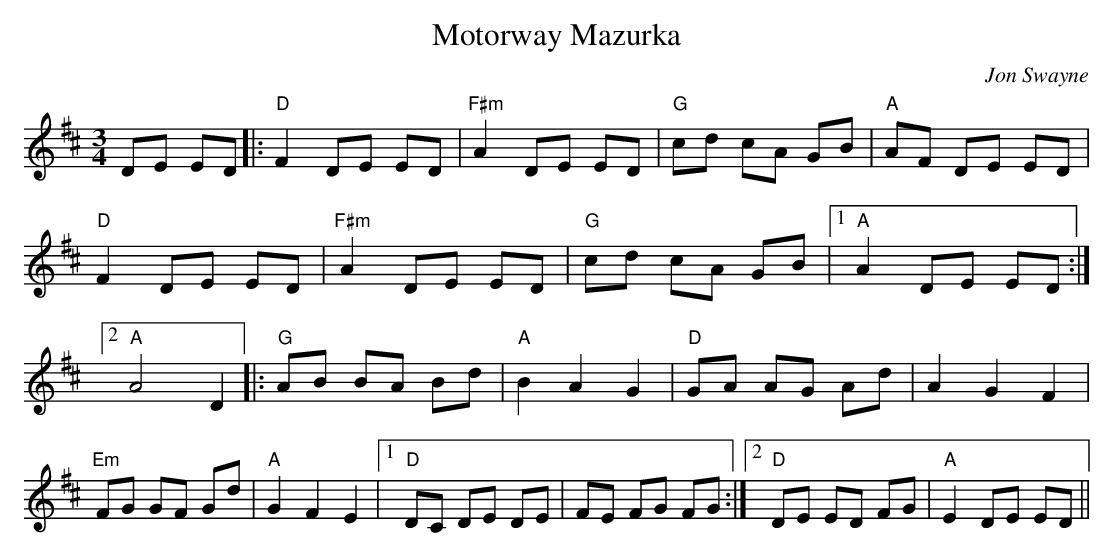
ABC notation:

X:1
T:Motorway Mazurka
C:Jon Swayne
E:12
L:1/8
M:3/4
K:D major
DE ED|:"D"F2 DE ED|"F#m"A2 DE ED|"G"cd cA GB|"A"AF DE ED|\
"D"F2 DE ED|"F#m"A2 DE ED|"G"cd cA GB|1 "A"A2 DE ED:|2 "A"A4 D2\
|:"G"AB BA Bd|"A"B2 A2 G2|"D"GA AG Ad|A2 G2 F2|\
"Em"FG GF Gd|"A"G2 F2 E2|1 "D"DC DE DE|FE FG FG:|2 "D"DE ED FG|"A"E2 DE ED||**
